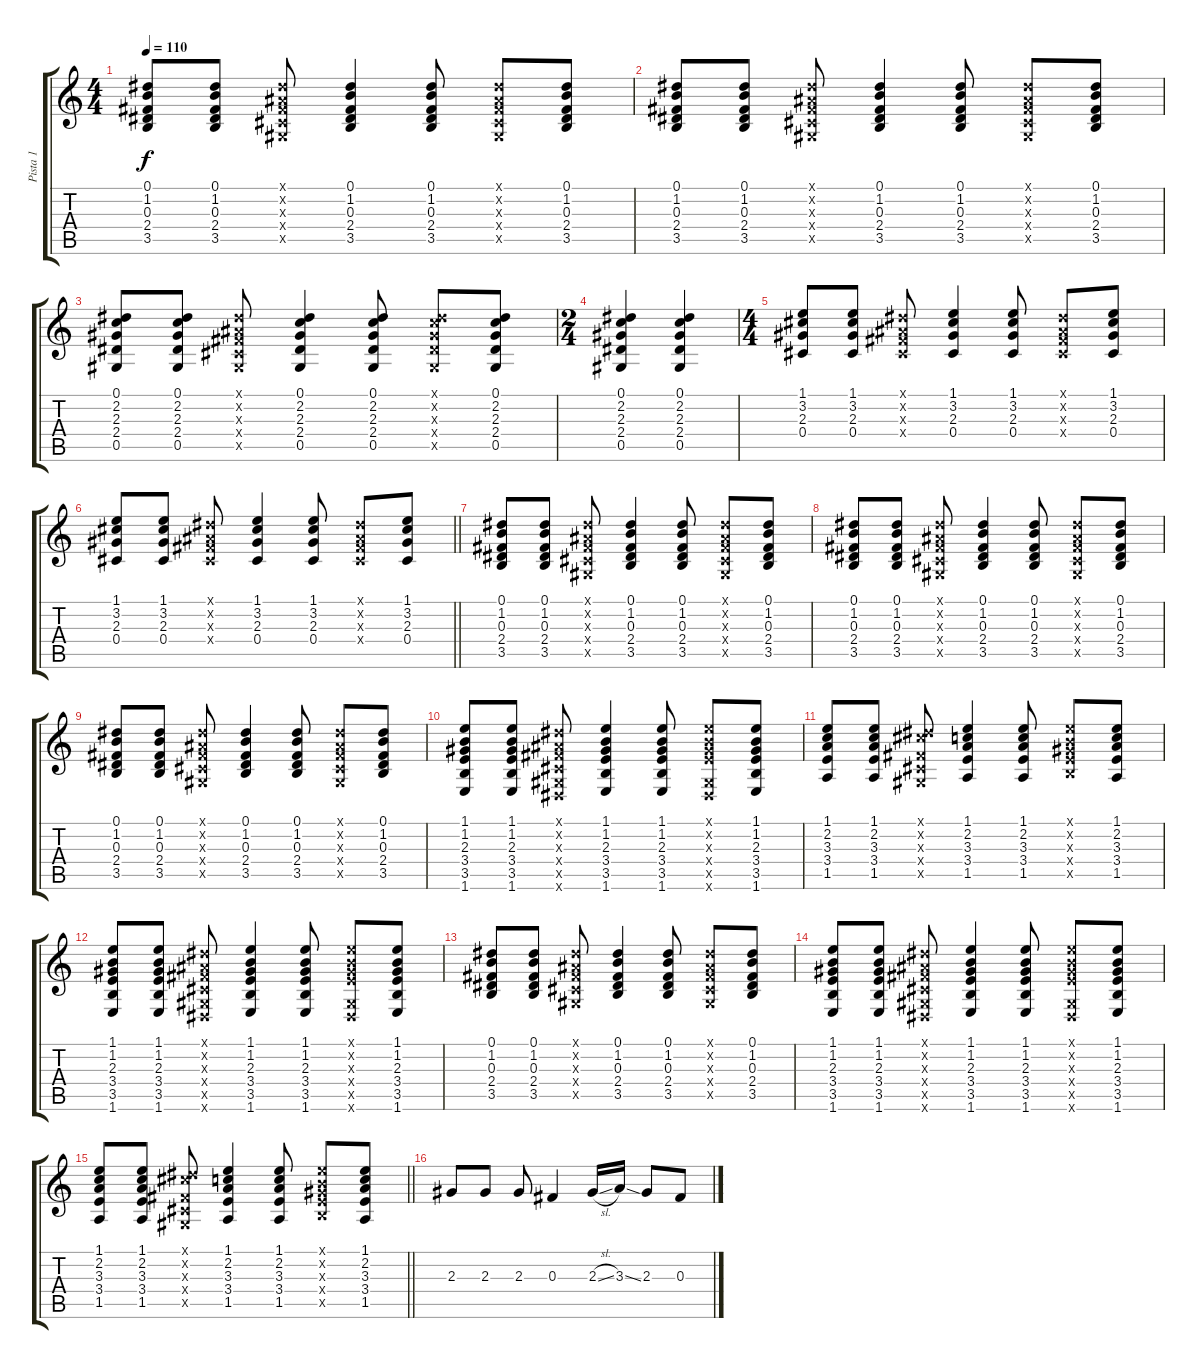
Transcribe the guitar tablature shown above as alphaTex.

\track ("Pista 1" "Pista 1") {instrument acousticguitarsteel}
\staff {score tabs}
\tuning (Eb4 Bb3 Gb3 Db3 Ab2 Eb2) {hide}
\ts (4 4)
\tempo 110
\clef g2
\ks c
(0.1 1.2 0.3 2.4 3.5).8{dy f} (0.1 1.2 0.3 2.4 3.5).8 (0.1{x} 0.2{x} 0.3{x} 0.4{x} 0.5{x}).8 (0.1 1.2 0.3 2.4 3.5).4 (0.1 1.2 0.3 2.4 3.5).8 (0.1{x} 0.2{x} 0.3{x} 0.4{x} 0.5{x}).8 (0.1 1.2 0.3 2.4 3.5).8 |
(0.1 1.2 0.3 2.4 3.5).8 (0.1 1.2 0.3 2.4 3.5).8 (0.1{x} 0.2{x} 0.3{x} 0.4{x} 0.5{x}).8 (0.1 1.2 0.3 2.4 3.5).4 (0.1 1.2 0.3 2.4 3.5).8 (0.1{x} 0.2{x} 0.3{x} 0.4{x} 0.5{x}).8 (0.1 1.2 0.3 2.4 3.5).8 |
(0.1 2.2 2.3 2.4 0.5).8 (0.1 2.2 2.3 2.4 0.5).8 (0.1{x} 0.2{x} 0.3{x} 0.4{x} 0.5{x}).8 (0.1 2.2 2.3 2.4 0.5).4 (0.1 2.2 2.3 2.4 0.5).8 (0.1{x} 2.2{x} 2.3{x} 2.4{x} 0.5{x}).8 (0.1 2.2 2.3 2.4 0.5).8 |
\ts (2 4)
(0.1 2.2 2.3 2.4 0.5).4 (0.1 2.2 2.3 2.4 0.5).4 |
\ts (4 4)
(1.1 3.2 2.3 0.4).8 (1.1 3.2 2.3 0.4).8 (0.1{x} 0.2{x} 0.3{x} 0.4{x}).8 (1.1 3.2 2.3 0.4).4 (1.1 3.2 2.3 0.4).8 (0.1{x} 0.2{x} 0.3{x} 0.4{x}).8 (1.1 3.2 2.3 0.4).8 |
\barLineRight lightlight
(1.1 3.2 2.3 0.4).8 (1.1 3.2 2.3 0.4).8 (0.1{x} 0.2{x} 0.3{x} 0.4{x}).8 (1.1 3.2 2.3 0.4).4 (1.1 3.2 2.3 0.4).8 (0.1{x} 0.2{x} 0.3{x} 0.4{x}).8 (1.1 3.2 2.3 0.4).8 |
(0.1 1.2 0.3 2.4 3.5).8 (0.1 1.2 0.3 2.4 3.5).8 (0.1{x} 0.2{x} 0.3{x} 0.4{x} 0.5{x}).8 (0.1 1.2 0.3 2.4 3.5).4 (0.1 1.2 0.3 2.4 3.5).8 (0.1{x} 0.2{x} 0.3{x} 0.4{x} 0.5{x}).8 (0.1 1.2 0.3 2.4 3.5).8 |
(0.1 1.2 0.3 2.4 3.5).8 (0.1 1.2 0.3 2.4 3.5).8 (0.1{x} 0.2{x} 0.3{x} 0.4{x} 0.5{x}).8 (0.1 1.2 0.3 2.4 3.5).4 (0.1 1.2 0.3 2.4 3.5).8 (0.1{x} 0.2{x} 0.3{x} 0.4{x} 0.5{x}).8 (0.1 1.2 0.3 2.4 3.5).8 |
(0.1 1.2 0.3 2.4 3.5).8 (0.1 1.2 0.3 2.4 3.5).8 (0.1{x} 0.2{x} 0.3{x} 0.4{x} 0.5{x}).8 (0.1 1.2 0.3 2.4 3.5).4 (0.1 1.2 0.3 2.4 3.5).8 (0.1{x} 0.2{x} 0.3{x} 0.4{x} 0.5{x}).8 (0.1 1.2 0.3 2.4 3.5).8 |
(1.1 1.2 2.3 3.4 3.5 1.6).8 (1.1 1.2 2.3 3.4 3.5 1.6).8 (0.1{x} 0.2{x} 0.3{x} 0.4{x} 0.5{x} 0.6{x}).8 (1.1 1.2 2.3 3.4 3.5 1.6).4 (1.1 1.2 2.3 3.4 3.5 1.6).8 (1.1{x} 1.2{x} 2.3{x} 3.4{x} 0.5{x} 0.6{x}).8 (1.1 1.2 2.3 3.4 3.5 1.6).8 |
(1.1 2.2 3.3 3.4 1.5).8 (1.1 2.2 3.3 3.4 1.5).8 (0.1{x} 3.2{x} 0.3{x} 0.4{x} 0.5{x}).8 (1.1 2.2 3.3 3.4 1.5).4 (1.1 2.2 3.3 3.4 1.5).8 (1.1{x} 1.2{x} 2.3{x} 3.4{x} 3.5{x}).8 (1.1 2.2 3.3 3.4 1.5).8 |
(1.1 1.2 2.3 3.4 3.5 1.6).8 (1.1 1.2 2.3 3.4 3.5 1.6).8 (0.1{x} 0.2{x} 0.3{x} 0.4{x} 0.5{x} 0.6{x}).8 (1.1 1.2 2.3 3.4 3.5 1.6).4 (1.1 1.2 2.3 3.4 3.5 1.6).8 (1.1{x} 1.2{x} 2.3{x} 3.4{x} 0.5{x} 0.6{x}).8 (1.1 1.2 2.3 3.4 3.5 1.6).8 |
(0.1 1.2 0.3 2.4 3.5).8 (0.1 1.2 0.3 2.4 3.5).8 (0.1{x} 0.2{x} 0.3{x} 0.4{x} 0.5{x}).8 (0.1 1.2 0.3 2.4 3.5).4 (0.1 1.2 0.3 2.4 3.5).8 (0.1{x} 0.2{x} 0.3{x} 0.4{x} 0.5{x}).8 (0.1 1.2 0.3 2.4 3.5).8 |
(1.1 1.2 2.3 3.4 3.5 1.6).8 (1.1 1.2 2.3 3.4 3.5 1.6).8 (0.1{x} 0.2{x} 0.3{x} 0.4{x} 0.5{x} 0.6{x}).8 (1.1 1.2 2.3 3.4 3.5 1.6).4 (1.1 1.2 2.3 3.4 3.5 1.6).8 (1.1{x} 1.2{x} 2.3{x} 3.4{x} 0.5{x} 0.6{x}).8 (1.1 1.2 2.3 3.4 3.5 1.6).8 |
\barLineRight lightlight
(1.1 2.2 3.3 3.4 1.5).8 (1.1 2.2 3.3 3.4 1.5).8 (0.1{x} 3.2{x} 0.3{x} 0.4{x} 0.5{x}).8 (1.1 2.2 3.3 3.4 1.5).4 (1.1 2.2 3.3 3.4 1.5).8 (1.1{x} 1.2{x} 2.3{x} 3.4{x} 3.5{x}).8 (1.1 2.2 3.3 3.4 1.5).8 |
2.3.8{volume 6 instrument acousticguitarsteel} 2.3.8 2.3.8 0.3.4 2.3{sl}.16 3.3{ss}.16 2.3.8 0.3.8
